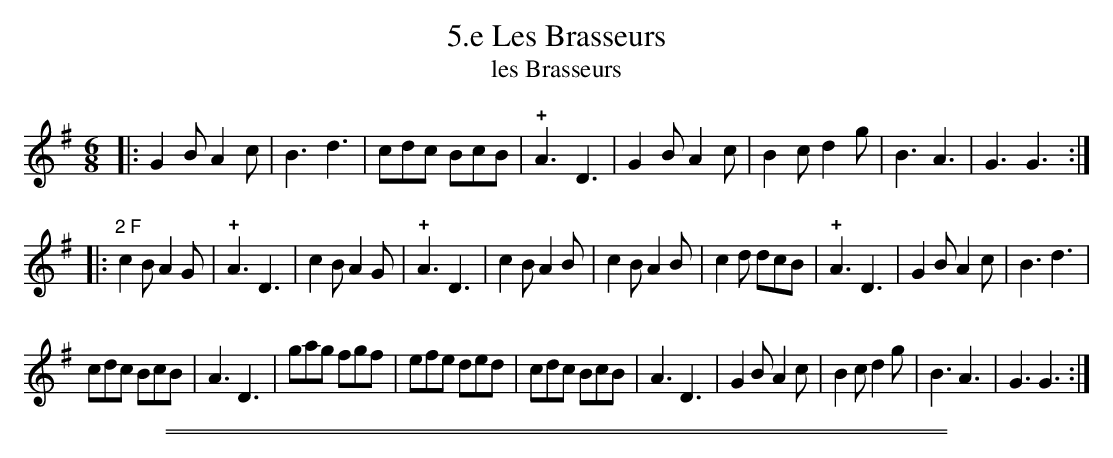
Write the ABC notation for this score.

X:1
T: 5.e Les Brasseurs
T: les Brasseurs
M: 6/8
L: 1/8
K: G
|:\
G2B A2c | B3 d3 |\
cdc BcB | !+!A3 D3 |\
G2B A2c | B2c d2g |\
B3 A3 | G3 G3 :|
|:\
"2 F"c2B A2G | !+!A3 D3 |\
c2B A2G | !+!A3 D3 |\
c2B A2B | c2B A2B |\
c2d dcB | !+!A3 D3 |\
G2B A2c | B3 d3 |
cdc BcB | A3 D3 |\
gag fgf | efe ded |\
cdc BcB | A3 D3 |\
G2B A2c | B2c d2g |\
B3 A3 | G3 G3 :|
